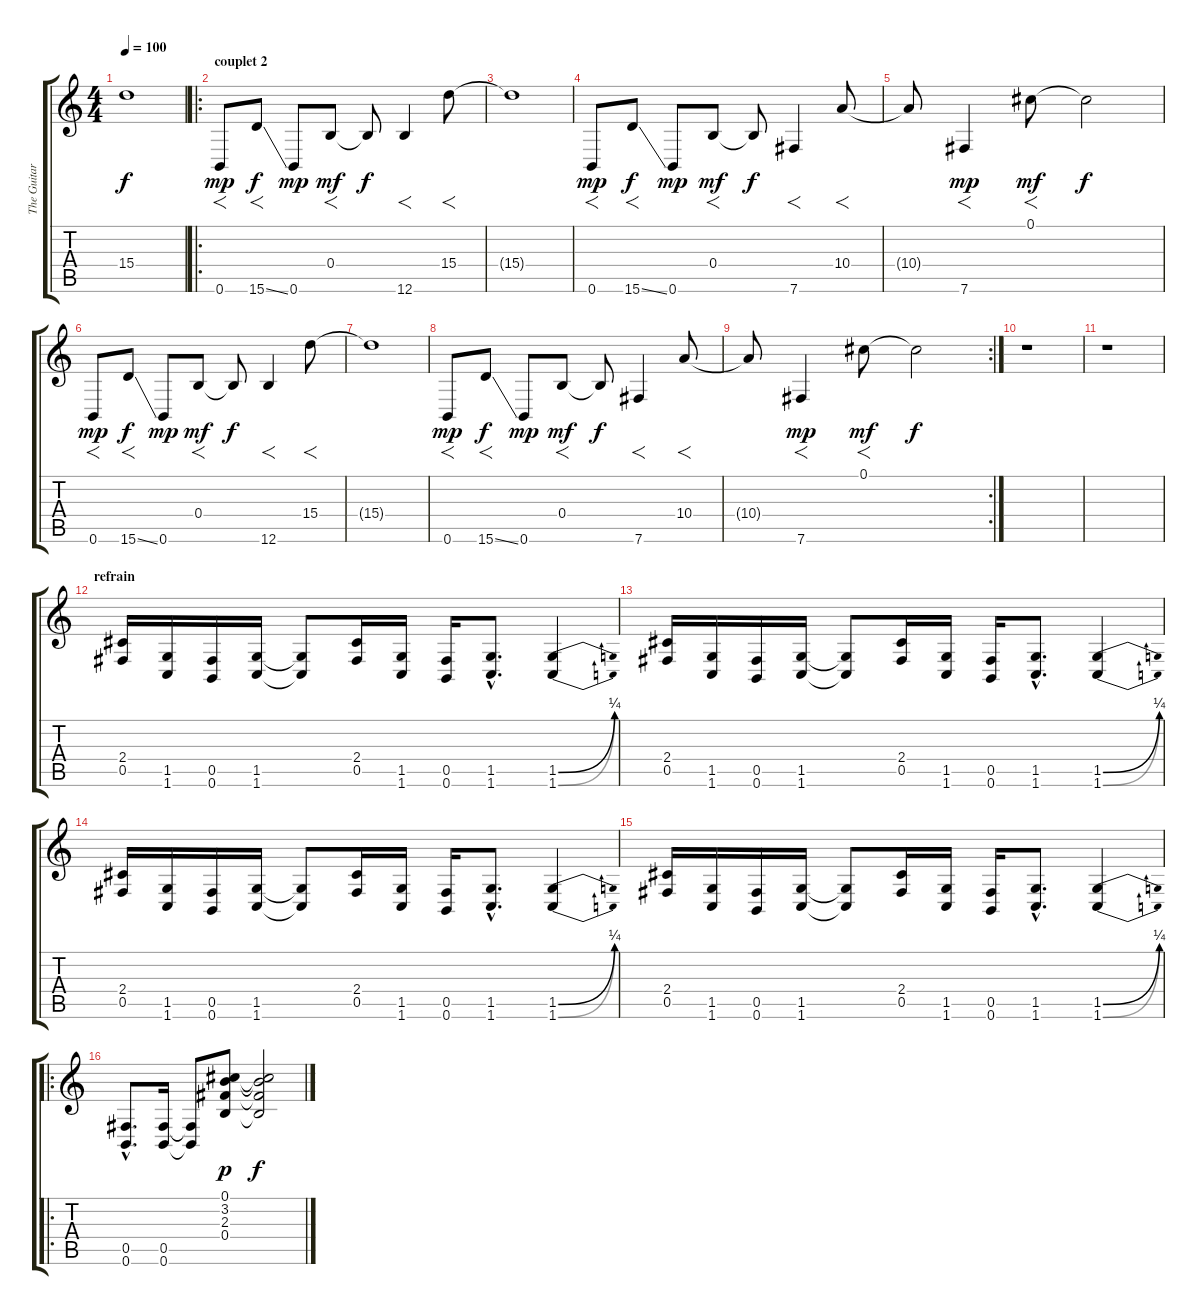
\track ("The Guitare" "The Guitar") {instrument distortionguitar}
\staff {score tabs}
\tuning (Db4 Ab3 E3 B2 Gb2 B1) {hide}
\ts (4 4)
\tempo 100
\clef g2
\ks c
15.4{t}.1{dy f} |
\ro
\section ("" "couplet 2")
0.6.8{f dy mp volume 15 instrument electricguitarclean} 15.6{ss}.8{f dy f} 0.6.8{dy mp} 0.4.8{f dy mf} 0.4{t}.8{dy f} 12.6.4{f} 15.4.8{f} |
15.4{t}.1 |
0.6.8{f dy mp} 15.6{ss}.8{f dy f} 0.6.8{dy mp} 0.4.8{f dy mf} 0.4{t}.8{dy f} 7.6.4{f} 10.4.8{f} |
10.4{t}.8 7.6.4{f dy mp} 0.1.8{f dy mf} 0.1{t}.2{dy f} |
0.6.8{f dy mp volume 15 instrument electricguitarclean} 15.6{ss}.8{f dy f} 0.6.8{dy mp} 0.4.8{f dy mf} 0.4{t}.8{dy f} 12.6.4{f} 15.4.8{f} |
15.4{t}.1 |
0.6.8{f dy mp} 15.6{ss}.8{f dy f} 0.6.8{dy mp} 0.4.8{f dy mf} 0.4{t}.8{dy f} 7.6.4{f} 10.4.8{f} |
\rc 2
10.4{t}.8 7.6.4{f dy mp} 0.1.8{f dy mf} 0.1{t}.2{dy f} |
r.1 |
r.1 |
\section ("" "refrain")
(2.4 0.5).16{instrument distortionguitar} (1.5 1.6).16 (0.5 0.6).16 (1.5 1.6).16 (1.5{t} 1.6{t}).8 (2.4 0.5).16 (1.5 1.6).16 (0.5 0.6).16 (1.5{hac} 1.6{hac}).8{d} (1.5{be (bend 0 0 60 1)} 1.6{be (bend 0 0 60 1)}).4 |
(2.4 0.5).16 (1.5 1.6).16 (0.5 0.6).16 (1.5 1.6).16 (1.5{t} 1.6{t}).8 (2.4 0.5).16 (1.5 1.6).16 (0.5 0.6).16 (1.5{hac} 1.6{hac}).8{d} (1.5{be (bend 0 0 60 1)} 1.6{be (bend 0 0 60 1)}).4 |
(2.4 0.5).16 (1.5 1.6).16 (0.5 0.6).16 (1.5 1.6).16 (1.5{t} 1.6{t}).8 (2.4 0.5).16 (1.5 1.6).16 (0.5 0.6).16 (1.5{hac} 1.6{hac}).8{d} (1.5{be (bend 0 0 60 1)} 1.6{be (bend 0 0 60 1)}).4 |
(2.4 0.5).16 (1.5 1.6).16 (0.5 0.6).16 (1.5 1.6).16 (1.5{t} 1.6{t}).8 (2.4 0.5).16 (1.5 1.6).16 (0.5 0.6).16 (1.5{hac} 1.6{hac}).8{d} (1.5{be (bend 0 0 60 1)} 1.6{be (bend 0 0 60 1)}).4 |
\ro
(0.5{hac} 0.6{hac}).8{d} (0.5 0.6).16 (0.5{t} 0.6{t}).8 (0.1 3.2 2.3 0.4).8{dy p} (0.1{t} 3.2{t} 2.3{t} 0.4{t}).2{dy f}
